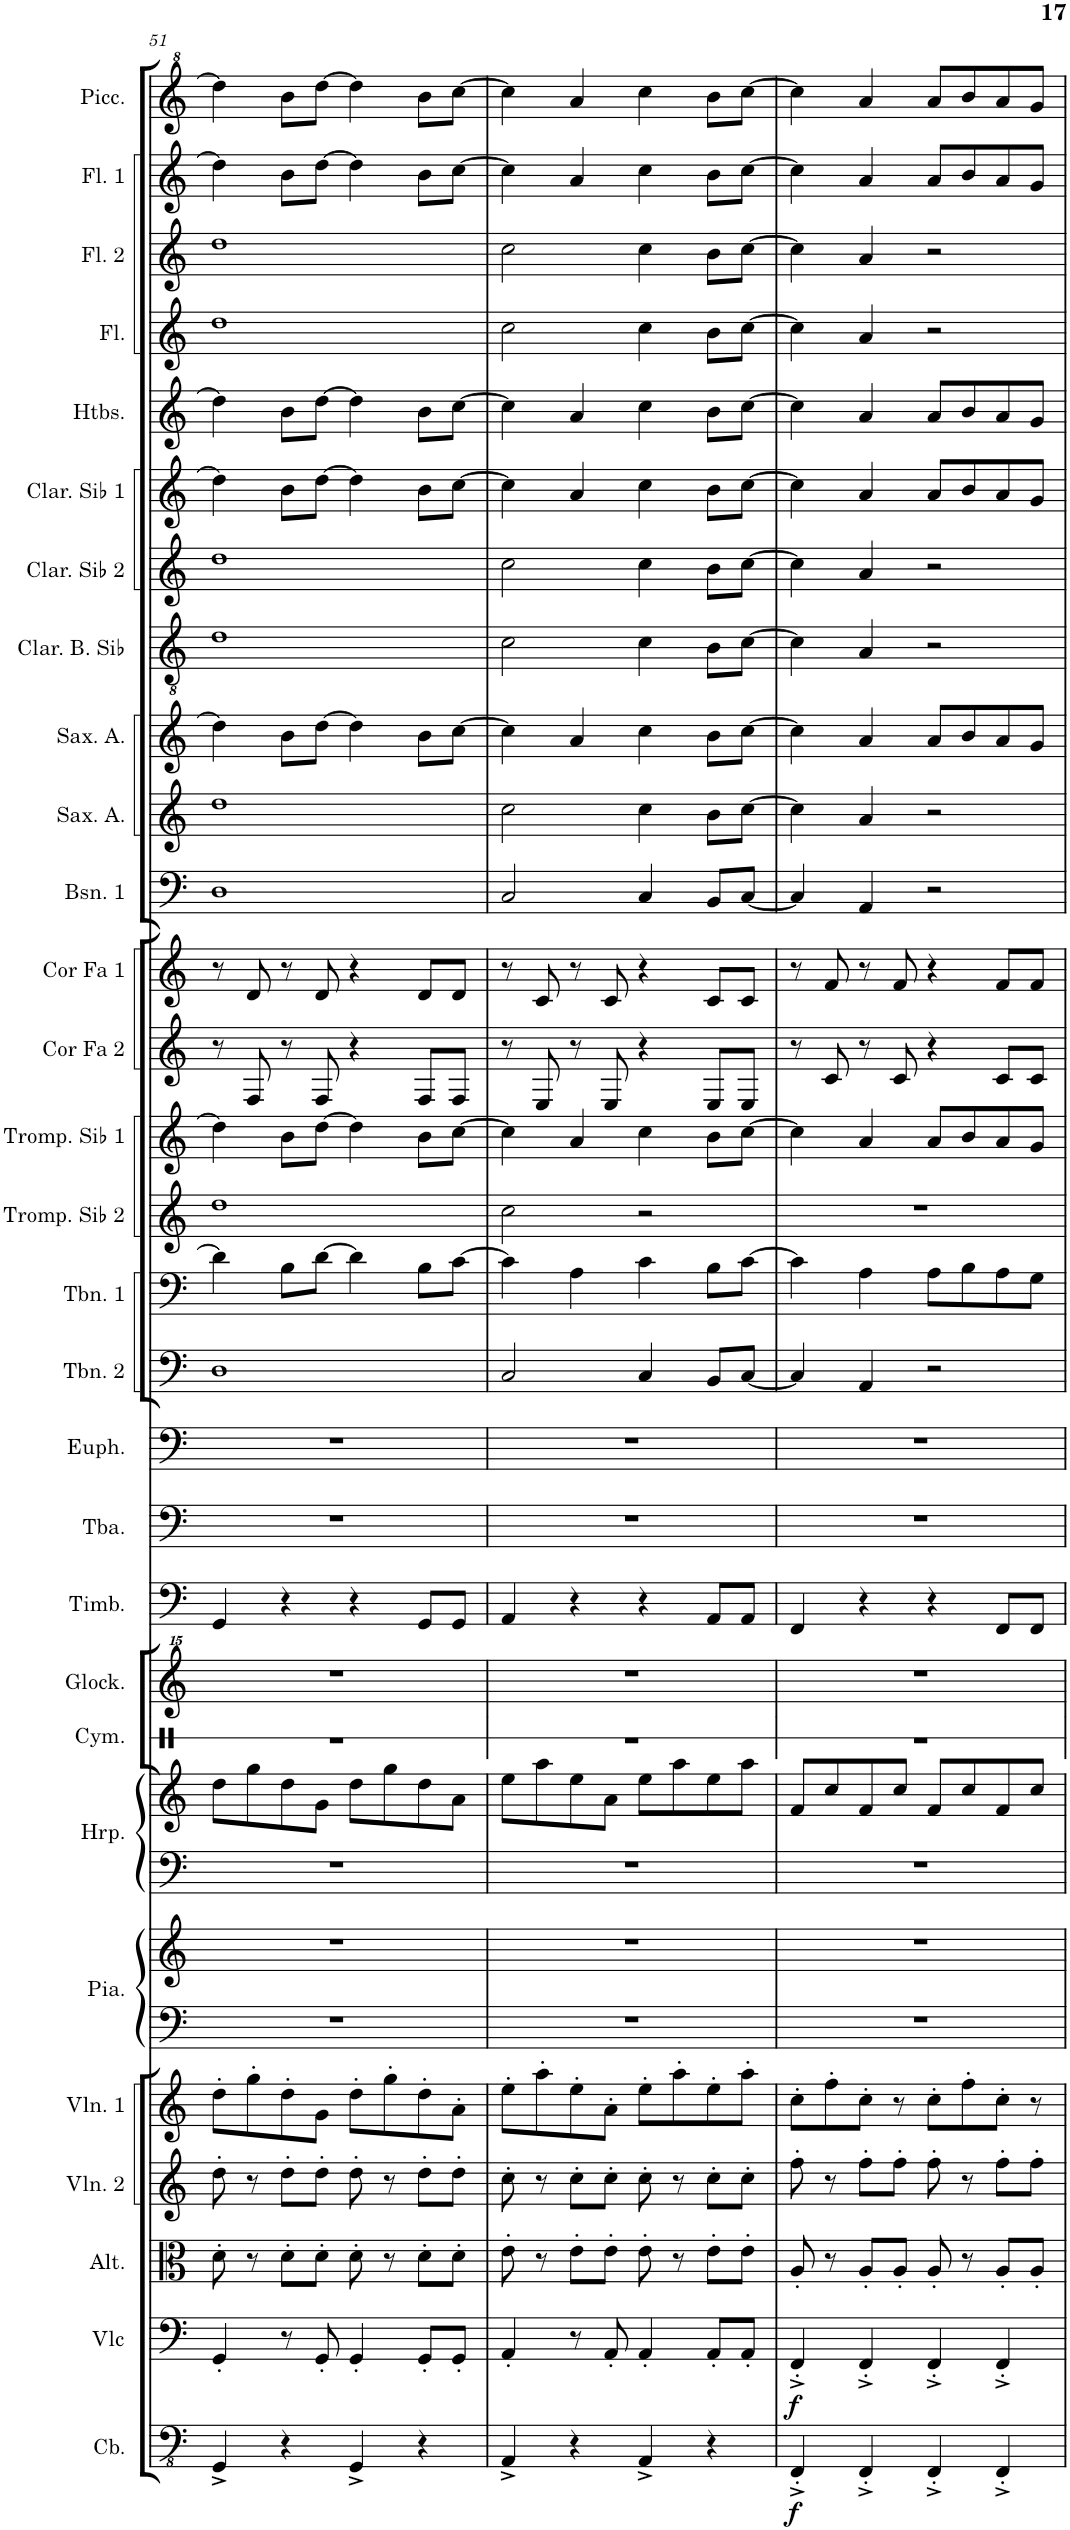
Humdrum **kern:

**kern	**dynam	**kern	**dynam	**kern	**kern	**kern	**kern	**kern	**kern	**kern	**kern	**kern	**kern	**kern	**kern	**kern	**kern	**kern	**kern	**kern	**kern	**kern	**kern	**kern	**kern	**kern	**kern	**kern	**kern	**kern	**kern	**kern
*part29	*part29	*part28	*part28	*part27	*part26	*part25	*part24	*part24	*part23	*part23	*part22	*part21	*part20	*part19	*part18	*part17	*part16	*part15	*part14	*part13	*part12	*part11	*part10	*part9	*part8	*part7	*part6	*part5	*part4	*part3	*part2	*part1
*staff31	*staff31	*staff30	*staff30	*staff29	*staff28	*staff27	*staff26	*staff25	*staff24	*staff23	*staff22	*staff21	*staff20	*staff19	*staff18	*staff17	*staff16	*staff15	*staff14	*staff13	*staff12	*staff11	*staff10	*staff9	*staff8	*staff7	*staff6	*staff5	*staff4	*staff3	*staff2	*staff1
*I"Contrebasse	*	*I"Violoncelle	*	*I"Alto	*I"Violon 2	*I"Violon 1	*I"Piano	*	*I"Harpe	*	*I"Cymbale	*I"Glockenspiel	*I"Timbales	*I"Tuba	*I"Euphonium	*I"Trombone 2	*I"Trombone 1	*I"Trompette en Sib 2	*I"Trompette en Sib 1	*I"Cor en Fa 2	*I"Cor en Fa 1	*I"Basson 1	*I"Saxophone Alto	*I"Saxophone Alto	*I"Clarinette Basse en Sib	*I"Clarinette en Sib 2	*I"Clarinette en Sib 1	*I"Hautbois	*I"Flûte 3	*I"Flûte 2	*I"Flûte 1	*I"Piccolo
*I'Cb.	*	*I'Vlc	*	*I'Alt.	*I'Vln. 2	*I'Vln. 1	*I'Pia.	*	*I'Hrp.	*	*I'Cym.	*I'Glock.	*I'Timb.	*I'Tba.	*I'Euph.	*I'Tbn. 2	*I'Tbn. 1	*I'Tromp. Sib 2	*I'Tromp. Sib 1	*I'Cor Fa 2	*I'Cor Fa 1	*I'Bsn. 1	*I'Sax. A.	*I'Sax. A.	*I'Clar. B. Sib	*I'Clar. Sib 2	*I'Clar. Sib 1	*I'Htbs.	*I'Fl.	*I'Fl. 2	*I'Fl. 1	*I'Picc.
!!LO:PB:g=z
*clefFv4	*	*clefF4	*	*clefC3	*clefG2	*clefG2	*clefF4	*clefG2	*clefF4	*clefG2	*clefX	*clefG^^2	*clefF4	*clefF4	*clefF4	*clefF4	*clefF4	*clefG2	*clefG2	*clefG2	*clefG2	*clefF4	*clefG2	*clefG2	*clefGv2	*clefG2	*clefG2	*clefG2	*clefG2	*clefG2	*clefG2	*clefG^2
*ITrd7c12	*	*	*	*	*	*	*	*	*	*	*	*	*	*	*	*	*	*ITrd1c2	*ITrd1c2	*ITrd4c7	*ITrd4c7	*	*ITrd5c9	*ITrd5c9	*ITrd8c14	*ITrd1c2	*ITrd1c2	*	*	*	*	*ITrd-7c-12
*k[]	*	*k[]	*	*k[]	*k[]	*k[]	*k[]	*k[]	*k[]	*k[]	*k[]	*k[]	*k[]	*k[]	*k[]	*k[]	*k[]	*k[]	*k[]	*k[]	*k[]	*k[]	*k[]	*k[]	*k[]	*k[]	*k[]	*k[]	*k[]	*k[]	*k[]	*k[]
*M4/4	*	*M4/4	*	*M4/4	*M4/4	*M4/4	*M4/4	*M4/4	*M4/4	*M4/4	*M4/4	*M4/4	*M4/4	*M4/4	*M4/4	*M4/4	*M4/4	*M4/4	*M4/4	*M4/4	*M4/4	*M4/4	*M4/4	*M4/4	*M4/4	*M4/4	*M4/4	*M4/4	*M4/4	*M4/4	*M4/4	*M4/4
*met(c)	*	*met(c)	*	*met(c)	*met(c)	*met(c)	*met(c)	*met(c)	*met(c)	*met(c)	*met(c)	*met(c)	*met(c)	*met(c)	*met(c)	*met(c)	*met(c)	*met(c)	*met(c)	*met(c)	*met(c)	*met(c)	*met(c)	*met(c)	*met(c)	*met(c)	*met(c)	*met(c)	*met(c)	*met(c)	*met(c)	*met(c)
=51	=51	=51	=51	=51	=51	=51	=51	=51	=51	=51	=51	=51	=51	=51	=51	=51	=51	=51	=51	=51	=51	=51	=51	=51	=51	=51	=51	=51	=51	=51	=51	=51
4GGG^/	.	4GG'/	.	8d'\	8dd'\	8dd'\L	1r	1r	1r	8dd\L	1r	1r	4GG/	1r	1r	1D	4d\]	1dd	4dd\]	8r	8r	1D	1dd	4dd\]	1d	1dd	4dd\]	4dd\]	1dd	1dd	4dd\]	4ddd\]
.	.	.	.	8r	8r	8gg'\	.	.	.	8gg\	.	.	.	.	.	.	.	.	.	8F/	8d/	.	.	.	.	.	.	.	.	.	.	.
4r	.	8r	.	8d'\L	8dd'\L	8dd'\	.	.	.	8dd\	.	.	4r	.	.	.	8B\L	.	8b\L	8r	8r	.	.	8b\L	.	.	8b\L	8b\L	.	.	8b\L	8bb\L
.	.	8GG'/	.	8d'\J	8dd'\J	8g\J	.	.	.	8g\J	.	.	.	.	.	.	[8d\J	.	[8dd\J	8F/	8d/	.	.	[8dd\J	.	.	[8dd\J	[8dd\J	.	.	[8dd\J	[8ddd\J
4GGG^/	.	4GG'/	.	8d'\	8dd'\	8dd'\L	.	.	.	8dd\L	.	.	4r	.	.	.	4d\]	.	4dd\]	4r	4r	.	.	4dd\]	.	.	4dd\]	4dd\]	.	.	4dd\]	4ddd\]
.	.	.	.	8r	8r	8gg'\	.	.	.	8gg\	.	.	.	.	.	.	.	.	.	.	.	.	.	.	.	.	.	.	.	.	.	.
4r	.	8GG'/L	.	8d'\L	8dd'\L	8dd'\	.	.	.	8dd\	.	.	8GG/L	.	.	.	8B\L	.	8b\L	8F/L	8d/L	.	.	8b\L	.	.	8b\L	8b\L	.	.	8b\L	8bb\L
.	.	8GG'/J	.	8d'\J	8dd'\J	8a'\J	.	.	.	8a\J	.	.	8GG/J	.	.	.	[8c\J	.	[8cc\J	8F/J	8d/J	.	.	[8cc\J	.	.	[8cc\J	[8cc\J	.	.	[8cc\J	[8ccc\J
=52	=52	=52	=52	=52	=52	=52	=52	=52	=52	=52	=52	=52	=52	=52	=52	=52	=52	=52	=52	=52	=52	=52	=52	=52	=52	=52	=52	=52	=52	=52	=52	=52
4AAA^/	.	4AA'/	.	8e'\	8cc'\	8ee'\L	1r	1r	1r	8ee\L	1r	1r	4AA/	1r	1r	2C/	4c\]	2cc\	4cc\]	8r	8r	2C/	2cc\	4cc\]	2c\	2cc\	4cc\]	4cc\]	2cc\	2cc\	4cc\]	4ccc\]
.	.	.	.	8r	8r	8aa'\	.	.	.	8aa\	.	.	.	.	.	.	.	.	.	8E/	8c/	.	.	.	.	.	.	.	.	.	.	.
4r	.	8r	.	8e'\L	8cc'\L	8ee'\	.	.	.	8ee\	.	.	4r	.	.	.	4A\	.	4a/	8r	8r	.	.	4a/	.	.	4a/	4a/	.	.	4a/	4aa/
.	.	8AA'/	.	8e'\J	8cc'\J	8a'\J	.	.	.	8a\J	.	.	.	.	.	.	.	.	.	8E/	8c/	.	.	.	.	.	.	.	.	.	.	.
4AAA^/	.	4AA'/	.	8e'\	8cc'\	8ee'\L	.	.	.	8ee\L	.	.	4r	.	.	4C/	4c\	2r	4cc\	4r	4r	4C/	4cc\	4cc\	4c\	4cc\	4cc\	4cc\	4cc\	4cc\	4cc\	4ccc\
.	.	.	.	8r	8r	8aa'\	.	.	.	8aa\	.	.	.	.	.	.	.	.	.	.	.	.	.	.	.	.	.	.	.	.	.	.
4r	.	8AA'/L	.	8e'\L	8cc'\L	8ee'\	.	.	.	8ee\	.	.	8AA/L	.	.	8BB/L	8B\L	.	8b\L	8E/L	8c/L	8BB/L	8b\L	8b\L	8B\L	8b\L	8b\L	8b\L	8b\L	8b\L	8b\L	8bb\L
.	.	8AA'/J	.	8e'\J	8cc'\J	8aa'\J	.	.	.	8aa\J	.	.	8AA/J	.	.	[8C/J	[8c\J	.	[8cc\J	8E/J	8c/J	[8C/J	[8cc\J	[8cc\J	[8c\J	[8cc\J	[8cc\J	[8cc\J	[8cc\J	[8cc\J	[8cc\J	[8ccc\J
=53	=53	=53	=53	=53	=53	=53	=53	=53	=53	=53	=53	=53	=53	=53	=53	=53	=53	=53	=53	=53	=53	=53	=53	=53	=53	=53	=53	=53	=53	=53	=53	=53
!	!LO:DY:b	!	!LO:DY:b	!	!	!	!	!	!	!	!	!	!	!	!	!	!	!	!	!	!	!	!	!	!	!	!	!	!	!	!	!
4FFF'^/	f	4FF'^/	f	8A'/	8ff'\	8cc'\L	1r	1r	1r	8f/L	1r	1r	4FF/	1r	1r	4C/]	4c\]	1r	4cc\]	8r	8r	4C/]	4cc\]	4cc\]	4c\]	4cc\]	4cc\]	4cc\]	4cc\]	4cc\]	4cc\]	4ccc\]
.	.	.	.	8r	8r	8ff'\	.	.	.	8cc/	.	.	.	.	.	.	.	.	.	8c/	8f/	.	.	.	.	.	.	.	.	.	.	.
4FFF'^/	.	4FF'^/	.	8A'/L	8ff'\L	8cc'\J	.	.	.	8f/	.	.	4r	.	.	4AA/	4A\	.	4a/	8r	8r	4AA/	4a/	4a/	4A/	4a/	4a/	4a/	4a/	4a/	4a/	4aa/
.	.	.	.	8A'/J	8ff'\J	8r	.	.	.	8cc/J	.	.	.	.	.	.	.	.	.	8c/	8f/	.	.	.	.	.	.	.	.	.	.	.
4FFF'^/	.	4FF'^/	.	8A'/	8ff'\	8cc'\L	.	.	.	8f/L	.	.	4r	.	.	2r	8A\L	.	8a/L	4r	4r	2r	2r	8a/L	2r	2r	8a/L	8a/L	2r	2r	8a/L	8aa/L
.	.	.	.	8r	8r	8ff'\	.	.	.	8cc/	.	.	.	.	.	.	8B\	.	8b/	.	.	.	.	8b/	.	.	8b/	8b/	.	.	8b/	8bb/
4FFF'^/	.	4FF'^/	.	8A'/L	8ff'\L	8cc'\J	.	.	.	8f/	.	.	8FF/L	.	.	.	8A\	.	8a/	8c/L	8f/L	.	.	8a/	.	.	8a/	8a/	.	.	8a/	8aa/
.	.	.	.	8A'/J	8ff'\J	8r	.	.	.	8cc/J	.	.	8FF/J	.	.	.	8G\J	.	8g/J	8c/J	8f/J	.	.	8g/J	.	.	8g/J	8g/J	.	.	8g/J	8gg/J
=	=	=	=	=	=	=	=	=	=	=	=	=	=	=	=	=	=	=	=	=	=	=	=	=	=	=	=	=	=	=	=	=
*-	*-	*-	*-	*-	*-	*-	*-	*-	*-	*-	*-	*-	*-	*-	*-	*-	*-	*-	*-	*-	*-	*-	*-	*-	*-	*-	*-	*-	*-	*-	*-	*-
